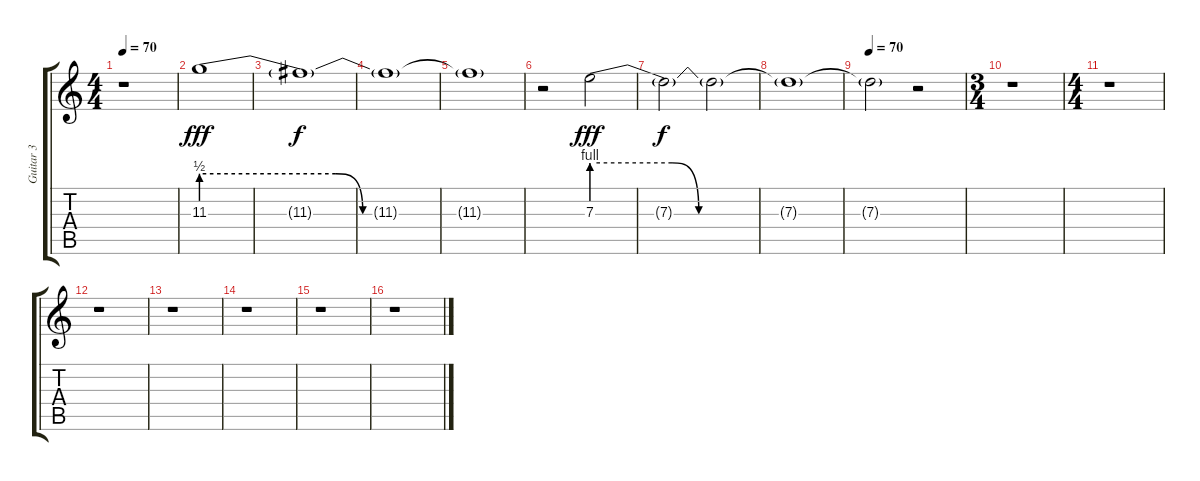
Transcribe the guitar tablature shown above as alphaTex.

\track ("Guitar 3" "Guitar 3") {instrument distortionguitar}
\staff {score tabs}
\tuning (E4 B3 G3 D3 A2 E2) {hide}
\ts (4 4)
\tempo 70
\tempo 120
\tempo 70
\clef g2
\ks c
r.1{dy fff volume 0 instrument distortionguitar} |
11.3{be (custom 0 2 25 2 30 0 60 0)}.1{volume 16} |
11.3{t}.1{dy f} |
11.3{t}.1{volume 0} |
11.3{t}.1 |
r.2 7.3{be (custom 0 4 15 4 20 0 60 0)}.2{dy fff volume 16} |
7.3{t}.2{dy f} 7.3{t}.2{volume 0} |
7.3{t}.1 |
\tempo 70
7.3{t}.2 r.2 |
\ts (3 4)
r.1 |
\ts (4 4)
r.1 |
r.1 |
r.1 |
r.1 |
r.1 |
r.1
